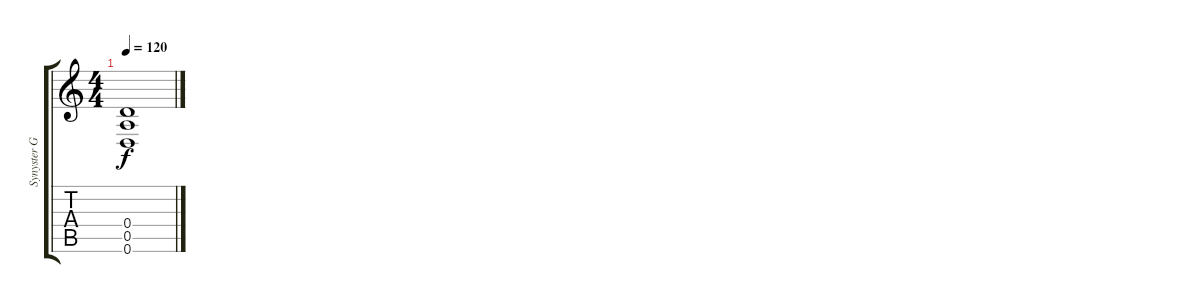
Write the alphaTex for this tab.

\track ("Synyster Gates (Rhythm)" "Synyster G") {instrument distortionguitar}
\staff {score tabs}
\tuning (E4 B3 G3 D3 A2 D2) {hide}
\ts (4 4)
\tempo 120
\clef g2
\ks c
(0.4{t} 0.5{t} 0.6{t}).1{dy f}
